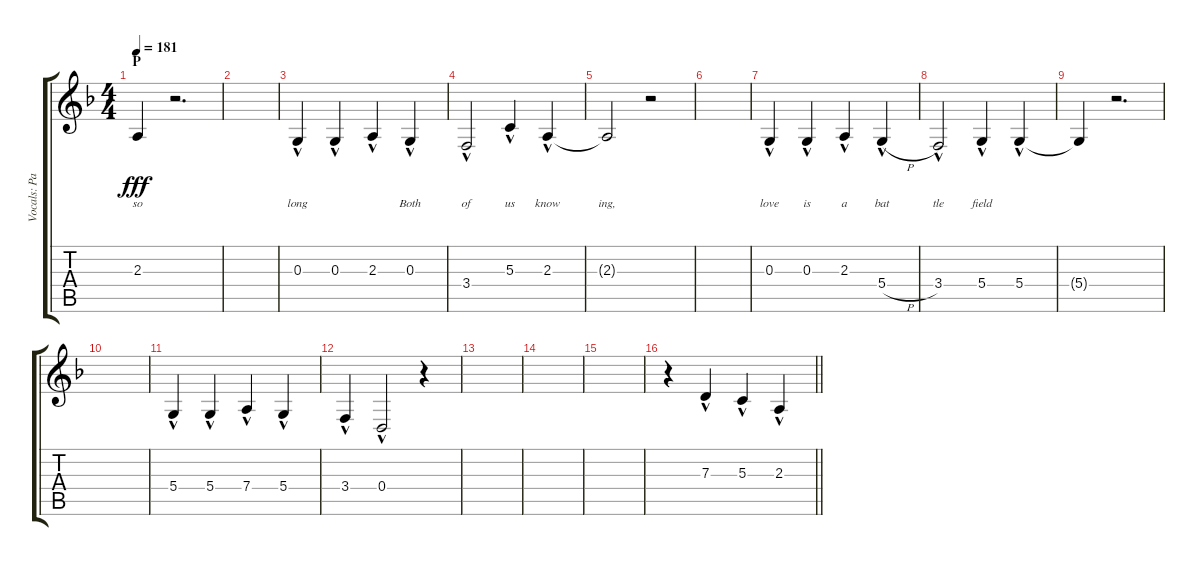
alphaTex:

\track ("Vocals: Pat" "Vocals: Pa") {instrument lead2sawtooth}
\staff {score tabs}
\tuning (E4 B3 G3 D3 A2 E2) {hide}
\ts (4 4)
\section ("" "P")
\tempo 181
\clef g2
\ks f
2.3{t}.4{lyrics (0 "so") lyrics (1 "") lyrics (2 "") lyrics (3 "") lyrics (4 "") dy fff} r.2{d} |
|
0.3{hac}.4{lyrics (0 "long") lyrics (1 "") lyrics (2 "") lyrics (3 "") lyrics (4 "")} 0.3{hac}.4{lyrics (0 "") lyrics (1 "") lyrics (2 "") lyrics (3 "") lyrics (4 "")} 2.3{hac}.4{lyrics (0 "") lyrics (1 "") lyrics (2 "") lyrics (3 "") lyrics (4 "")} 0.3{hac}.4{lyrics (0 "Both") lyrics (1 "") lyrics (2 "") lyrics (3 "") lyrics (4 "")} |
3.4{hac}.2{lyrics (0 "of") lyrics (1 "") lyrics (2 "") lyrics (3 "") lyrics (4 "")} 5.3{hac}.4{lyrics (0 "us") lyrics (1 "") lyrics (2 "") lyrics (3 "") lyrics (4 "")} 2.3{hac}.4{lyrics (0 "know") lyrics (1 "") lyrics (2 "") lyrics (3 "") lyrics (4 "")} |
2.3{t}.2{lyrics (0 "ing,") lyrics (1 "") lyrics (2 "") lyrics (3 "") lyrics (4 "")} r.2 |
|
0.3{hac}.4{lyrics (0 "love") lyrics (1 "") lyrics (2 "") lyrics (3 "") lyrics (4 "")} 0.3{hac}.4{lyrics (0 "is") lyrics (1 "") lyrics (2 "") lyrics (3 "") lyrics (4 "")} 2.3{hac}.4{lyrics (0 "a") lyrics (1 "") lyrics (2 "") lyrics (3 "") lyrics (4 "")} 5.4{h hac}.4{lyrics (0 "bat") lyrics (1 "") lyrics (2 "") lyrics (3 "") lyrics (4 "")} |
3.4{hac}.2{lyrics (0 "tle") lyrics (1 "") lyrics (2 "") lyrics (3 "") lyrics (4 "")} 5.4{hac}.4{lyrics (0 "field") lyrics (1 "") lyrics (2 "") lyrics (3 "") lyrics (4 "")} 5.4{hac}.4 |
5.4{t}.4 r.2{d} |
|
5.4{hac}.4 5.4{hac}.4 7.4{hac}.4 5.4{hac}.4 |
3.4{hac}.4 0.4{hac}.2 r.4 |
|
|
|
\barLineRight lightlight
r.4 7.3{hac}.4 5.3{hac}.4 2.3{hac}.4
